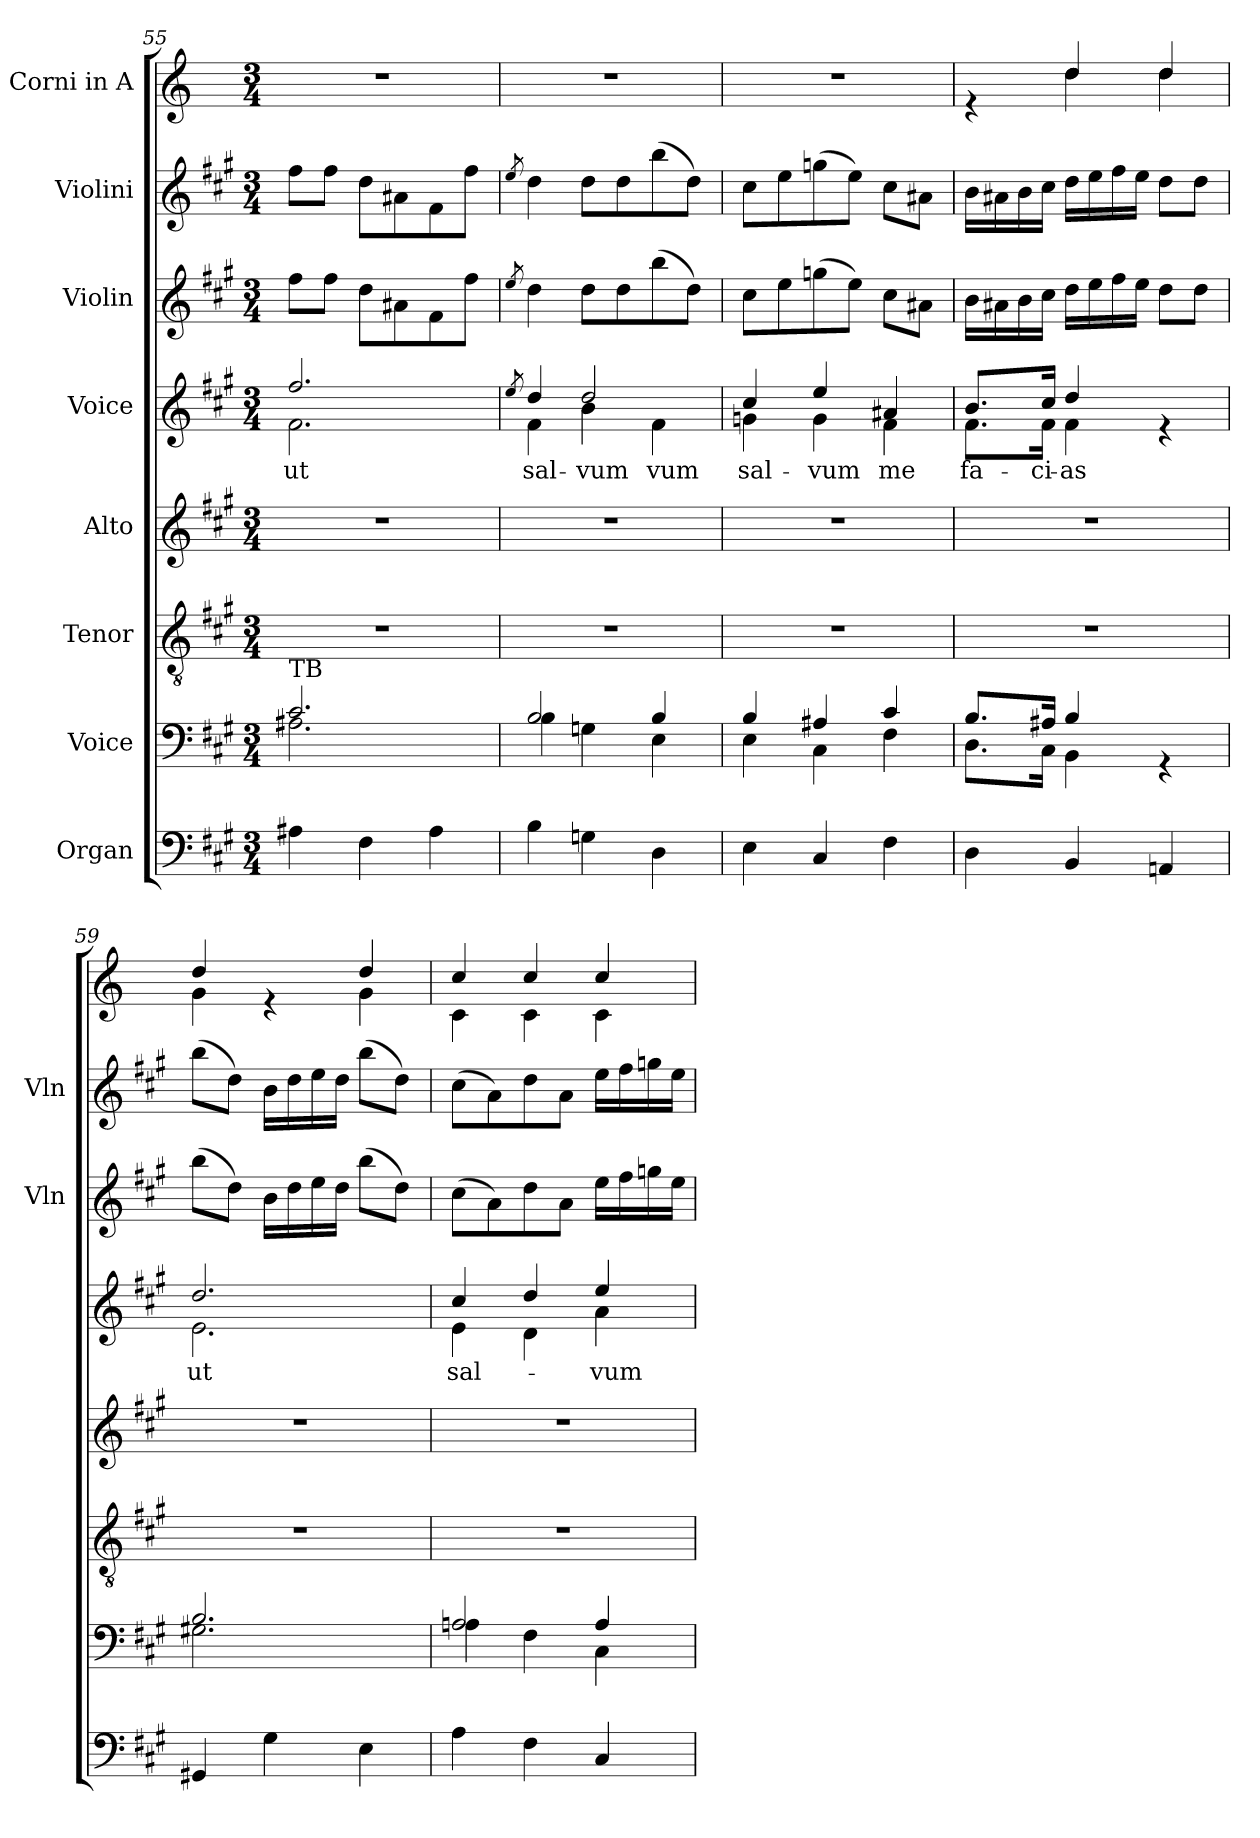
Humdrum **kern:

**kern	**kern	**kern	**kern	**kern	**text	**kern	**kern	**kern
*part8	*part7	*part6	*part5	*part4	*part4	*part3	*part2	*part1
*staff8	*staff7	*staff6	*staff5	*staff4	*staff4	*staff3	*staff2	*staff1
*I"Organ	*I"Voice	*I"Tenor	*I"Alto	*I"Voice	*	*I"Violin	*I"Violini	*I"Corni in A
*	*	*	*	*	*	*I'Vln	*I'Vln	*
*clefF4	*clefF4	*clefGv2	*clefG2	*clefG2	*	*clefG2	*clefG2	*clefG2
*	*	*	*	*	*	*	*	*ITrd2c3
*k[f#c#g#]	*k[f#c#g#]	*k[f#c#g#]	*k[f#c#g#]	*k[f#c#g#]	*	*k[f#c#g#]	*k[f#c#g#]	*k[f#c#g#]
*M3/4	*M3/4	*M3/4	*M3/4	*M3/4	*	*M3/4	*M3/4	*M3/4
=55	=55	=55	=55	=55	=55	=55	=55	=55
*	*^	*	*	*	*	*	*	*
!	!	!	!	!	!LO:TX:a:t=SA	!	!	!	!
!	!LO:TX:a:t=TB	!	!	!	!	!	!	!	!
!	!	!	!	!	!	!LO:LY:b	!	!	!
*	*	*	*	*	*^	*	*	*	*
4A#X\	2.c#/	2.A#X\	2.r	2.r	2.ff#/	2.f#\	ut	8ff#\L	8ff#\L	2.r
.	.	.	.	.	.	.	.	8ff#\J	8ff#\J	.
4F#\	.	.	.	.	.	.	.	8dd\L	8dd\L	.
.	.	.	.	.	.	.	.	8a#X\	8a#X\	.
4A#\	.	.	.	.	.	.	.	8f#\	8f#\	.
.	.	.	.	.	.	.	.	8ff#\J	8ff#\J	.
=56	=56	=56	=56	=56	=56	=56	=56	=56	=56	=56
.	.	.	.	.	8qee/	.	.	8qee/	8qee/	.
!	!	!	!	!	!	!	!LO:LY:b	!	!	!
!	!	!	!	!	!	!	!LO:LY:b	!	!	!
4B\	2B/	4B\	2.r	2.r	4dd/	4f#\	sal-	4dd\	4dd\	2.r
!	!	!	!	!	!	!	!LO:LY:b	!	!	!
4Gn\	.	4Gn\	.	.	2dd/	4b\	-vum	8dd\L	8dd\L	.
.	.	.	.	.	.	.	.	8dd\	8dd\	.
!	!	!	!	!	!	!	!LO:LY:b	!	!	!
4D\	4B/	4E\	.	.	.	4f#\	-vum	(8bb\	(8bb\	.
.	.	.	.	.	.	.	.	8dd\J)	8dd\J)	.
=57	=57	=57	=57	=57	=57	=57	=57	=57	=57	=57
!	!	!	!	!	!	!	!LO:LY:b	!	!	!
4E\	4B/	4E\	2.r	2.r	4cc#/	4gn\	sal-	8cc#\L	8cc#\L	2.r
.	.	.	.	.	.	.	.	8ee\	8ee\	.
!	!	!	!	!	!	!	!LO:LY:b	!	!	!
4C#/	4A#X/	4C#\	.	.	4ee/	4g\	-vum	(8ggn\	(8ggn\	.
.	.	.	.	.	.	.	.	8ee\J)	8ee\J)	.
!	!	!	!	!	!	!	!LO:LY:b	!	!	!
4F#\	4c#/	4F#\	.	.	4a#X/	4f#\	me	8cc#\L	8cc#\L	.
.	.	.	.	.	.	.	.	8a#X\J	8a#X\J	.
=58	=58	=58	=58	=58	=58	=58	=58	=58	=58	=58
!	!	!	!	!	!	!	!LO:LY:b	!	!	!
*	*	*	*	*	*	*	*	*	*	*^
4D\	8.B/L	8.D\L	2.r	2.r	8.b/L	8.f#\L	fa-	16b\LL	16b\LL	4re	4ryy
.	.	.	.	.	.	.	.	16a#X\	16a#X\	.	.
.	.	.	.	.	.	.	.	16b\	16b\	.	.
!	!	!	!	!	!	!	!LO:LY:b	!	!	!	!
.	16A#X/Jk	16C#\Jk	.	.	16cc#/Jk	16f#\Jk	-ci-	16cc#\JJ	16cc#\JJ	.	.
!	!	!	!	!	!	!	!LO:LY:b	!	!	!	!
4BB/	4B/	4BB\	.	.	4dd/	4f#\	-as	16dd\LL	16dd\LL	4b/	4b\
.	.	.	.	.	.	.	.	16ee\	16ee\	.	.
.	.	.	.	.	.	.	.	16ff#\	16ff#\	.	.
.	.	.	.	.	.	.	.	16ee\JJ	16ee\JJ	.	.
4AAn/	4rGG	4ryy	.	.	4re	4ryy	.	8dd\L	8dd\L	4b/	4b\
.	.	.	.	.	.	.	.	8dd\J	8dd\J	.	.
!!LO:LB:g=z	!!
=59	=59	=59	=59	=59	=59	=59	=59	=59	=59	=59	=59
!	!	!	!	!	!	!	!LO:LY:b	!	!	!	!
4GG#X/	2.B/	2.G#X\	2.r	2.r	2.dd/	2.e\	ut	(8bb\L	(8bb\L	4b/	4e\
.	.	.	.	.	.	.	.	8dd\J)	8dd\J)	.	.
4G#\	.	.	.	.	.	.	.	16b\LL	16b\LL	4re	4ryy
.	.	.	.	.	.	.	.	16dd\	16dd\	.	.
.	.	.	.	.	.	.	.	16ee\	16ee\	.	.
.	.	.	.	.	.	.	.	16dd\JJ	16dd\JJ	.	.
4E\	.	.	.	.	.	.	.	(8bb\L	(8bb\L	4b/	4e\
.	.	.	.	.	.	.	.	8dd\J)	8dd\J)	.	.
=60	=60	=60	=60	=60	=60	=60	=60	=60	=60	=60	=60
!	!	!	!	!	!	!	!LO:LY:b	!	!	!	!
4A\	2An/	4A\	2.r	2.r	4cc#/	4e\	sal-	(8cc#\L	(8cc#\L	4a/	4A\
.	.	.	.	.	.	.	.	8a\)	8a\)	.	.
4F#\	.	4F#\	.	.	4dd/	4d\	.	8dd\	8dd\	4a/	4A\
.	.	.	.	.	.	.	.	8a\J	8a\J	.	.
!	!	!	!	!	!	!	!LO:LY:b	!	!	!	!
4C#/	4A/	4C#\	.	.	4ee/	4a\	-vum	16ee\LL	16ee\LL	4a/	4A\
.	.	.	.	.	.	.	.	16ff#\	16ff#\	.	.
.	.	.	.	.	.	.	.	16ggn\	16ggn\	.	.
.	.	.	.	.	.	.	.	16ee\JJ	16ee\JJ	.	.
*	*v	*v	*	*	*v	*v	*	*	*	*v	*v
=	=	=	=	=	=	=	=	=
*-	*-	*-	*-	*-	*-	*-	*-	*-
